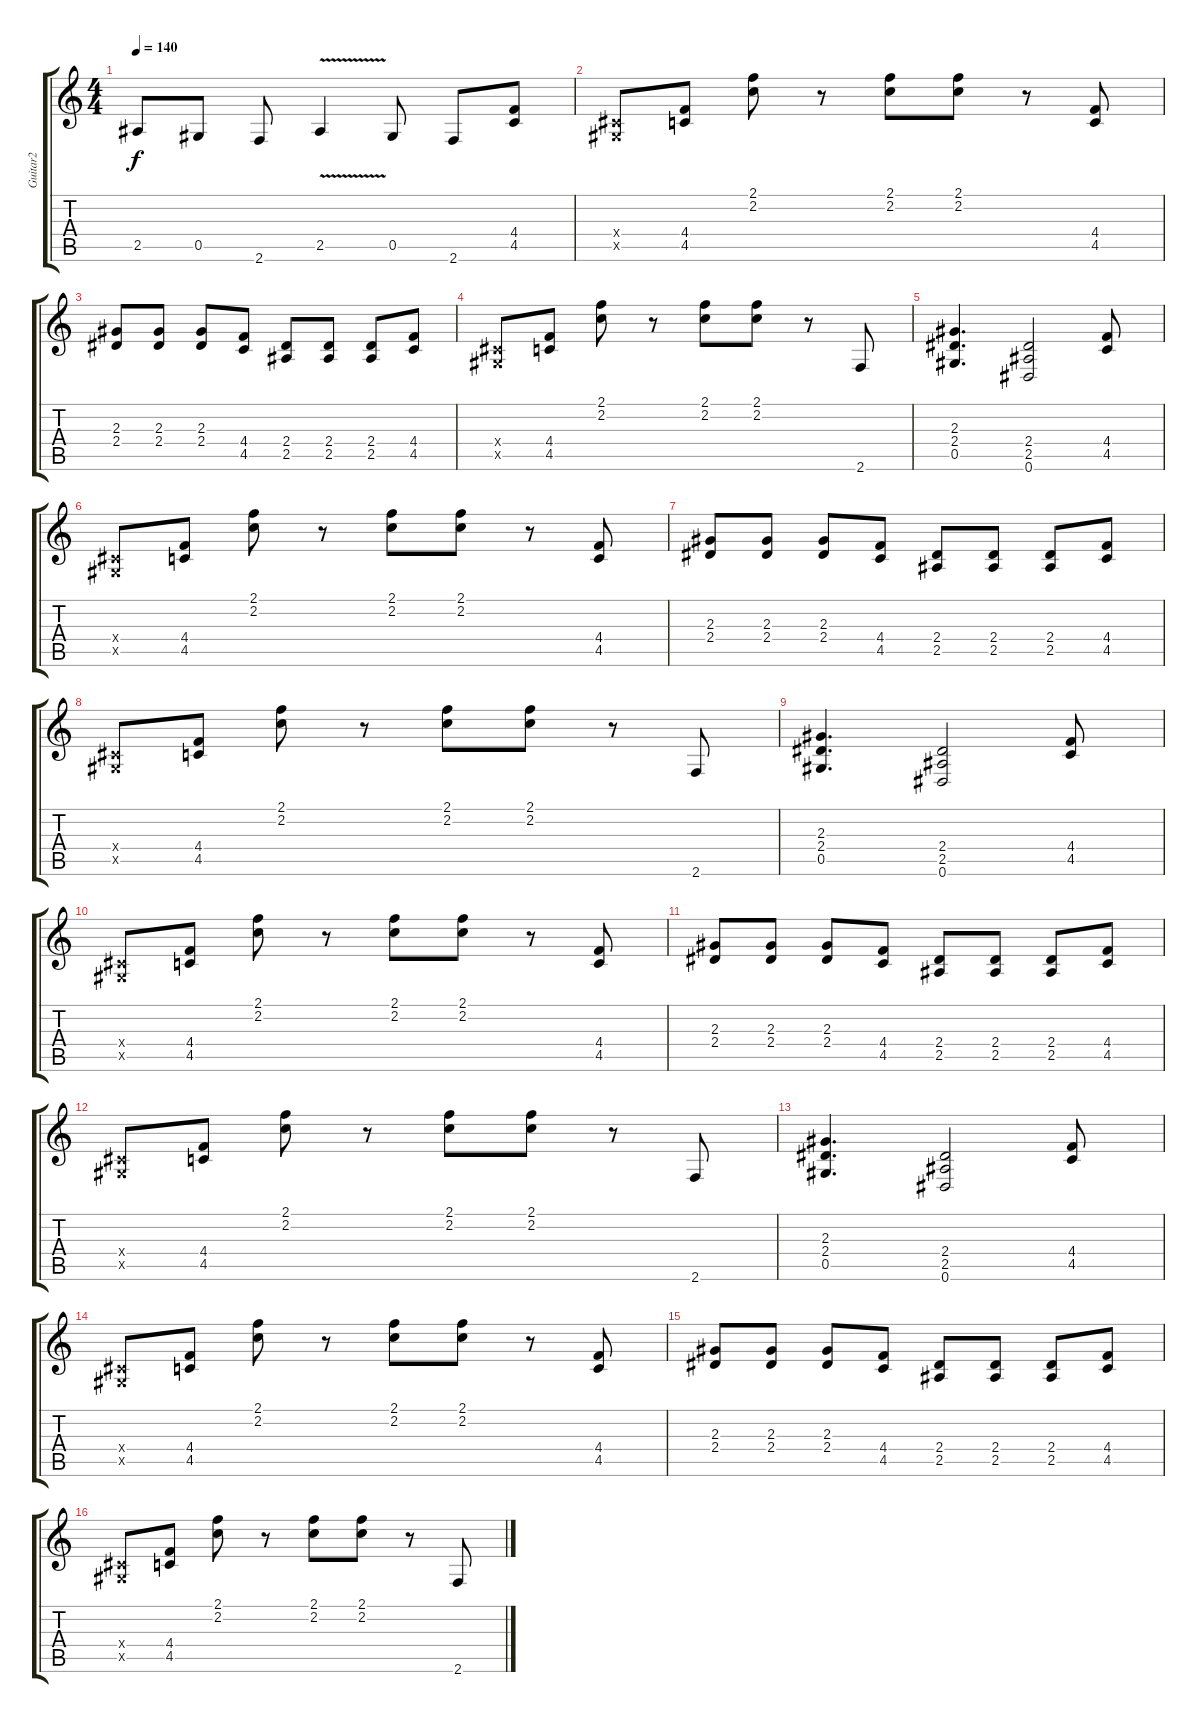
\track ("Guitar2" "Guitar2") {instrument overdrivenguitar}
\staff {score tabs}
\tuning (Eb4 Bb3 Gb3 Db3 Ab2 Eb2) {hide}
\ts (4 4)
\tempo 140
\clef g2
\ks c
2.5.8{dy f} 0.5.8 2.6.8 2.5{v}.4 0.5.8 2.6.8 (4.4 4.5).8 |
(0.4{x} 0.5{x}).8 (4.4 4.5).8 (2.1 2.2).8 r.8 (2.1 2.2).8 (2.1 2.2).8 r.8 (4.4 4.5).8 |
(2.3 2.4).8 (2.3 2.4).8 (2.3 2.4).8 (4.4 4.5).8 (2.4 2.5).8 (2.4 2.5).8 (2.4 2.5).8 (4.4 4.5).8 |
(0.4{x} 0.5{x}).8 (4.4 4.5).8 (2.1 2.2).8 r.8 (2.1 2.2).8 (2.1 2.2).8 r.8 2.6.8 |
(2.3 2.4 0.5).4{d} (2.4 2.5 0.6).2 (4.4 4.5).8 |
(0.4{x} 0.5{x}).8 (4.4 4.5).8 (2.1 2.2).8 r.8 (2.1 2.2).8 (2.1 2.2).8 r.8 (4.4 4.5).8 |
(2.3 2.4).8 (2.3 2.4).8 (2.3 2.4).8 (4.4 4.5).8 (2.4 2.5).8 (2.4 2.5).8 (2.4 2.5).8 (4.4 4.5).8 |
(0.4{x} 0.5{x}).8 (4.4 4.5).8 (2.1 2.2).8 r.8 (2.1 2.2).8 (2.1 2.2).8 r.8 2.6.8 |
(2.3 2.4 0.5).4{d} (2.4 2.5 0.6).2 (4.4 4.5).8 |
(0.4{x} 0.5{x}).8 (4.4 4.5).8 (2.1 2.2).8 r.8 (2.1 2.2).8 (2.1 2.2).8 r.8 (4.4 4.5).8 |
(2.3 2.4).8 (2.3 2.4).8 (2.3 2.4).8 (4.4 4.5).8 (2.4 2.5).8 (2.4 2.5).8 (2.4 2.5).8 (4.4 4.5).8 |
(0.4{x} 0.5{x}).8 (4.4 4.5).8 (2.1 2.2).8 r.8 (2.1 2.2).8 (2.1 2.2).8 r.8 2.6.8 |
(2.3 2.4 0.5).4{d} (2.4 2.5 0.6).2 (4.4 4.5).8 |
(0.4{x} 0.5{x}).8 (4.4 4.5).8 (2.1 2.2).8 r.8 (2.1 2.2).8 (2.1 2.2).8 r.8 (4.4 4.5).8 |
(2.3 2.4).8 (2.3 2.4).8 (2.3 2.4).8 (4.4 4.5).8 (2.4 2.5).8 (2.4 2.5).8 (2.4 2.5).8 (4.4 4.5).8 |
(0.4{x} 0.5{x}).8 (4.4 4.5).8 (2.1 2.2).8 r.8 (2.1 2.2).8 (2.1 2.2).8 r.8 2.6.8
